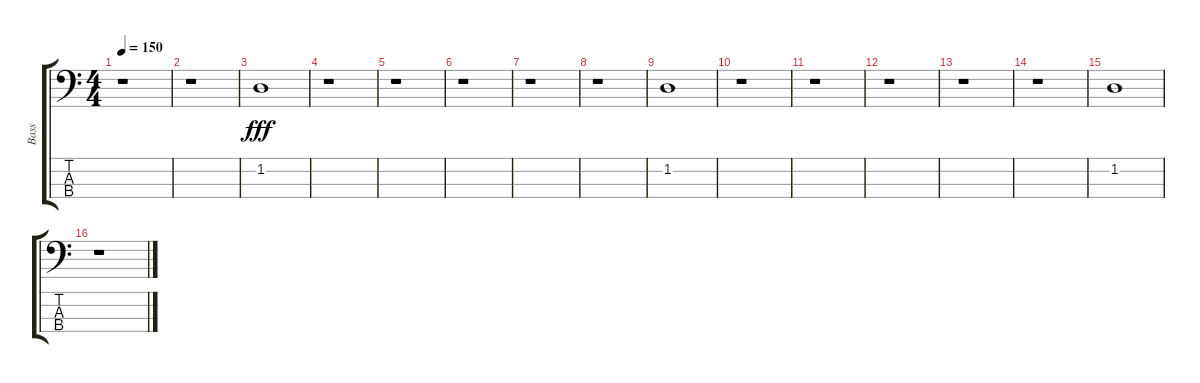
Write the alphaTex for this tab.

\track ("Bass" "Bass") {instrument electricbassfinger}
\staff {score tabs}
\tuning (Gb2 Db2 Ab1 Eb1) {hide}
\ts (4 4)
\tempo 150
\clef f4
\ks c
r.1{dy fff} |
r.1 |
1.2.1 |
r.1 |
r.1 |
r.1 |
r.1 |
r.1 |
1.2.1 |
r.1 |
r.1 |
r.1 |
r.1 |
r.1 |
1.2.1 |
r.1
